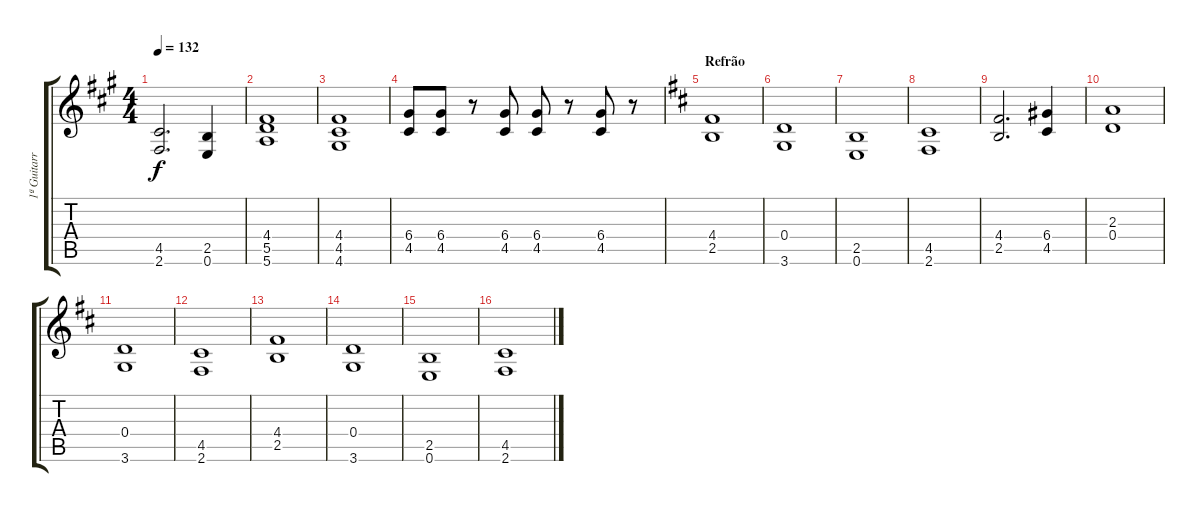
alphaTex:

\track ("1ª Guitarra" "1ª Guitarr") {instrument distortionguitar}
\staff {score tabs}
\tuning (E4 B3 G3 D3 A2 E2) {hide}
\ts (4 4)
\tempo 132
\clef g2
\ks f#minor
(4.5{t} 2.6{t}).2{d dy f} (2.5 0.6).4 |
(4.4 5.5 5.6).1 |
(4.4 4.5 4.6).1 |
(6.4 4.5).8 (6.4 4.5).8 r.8 (6.4 4.5).8 (6.4 4.5).8 r.8 (6.4 4.5).8 r.8 |
\section ("" "Refrão")
\ks bminor
(4.4 2.5).1 |
(0.4 3.6).1 |
(2.5 0.6).1 |
(4.5 2.6).1 |
(4.4 2.5).2{d} (6.4 4.5).4 |
(2.3 0.4).1 |
(0.4 3.6).1 |
(4.5 2.6).1 |
(4.4 2.5).1 |
(0.4 3.6).1 |
(2.5 0.6).1 |
(4.5 2.6).1
